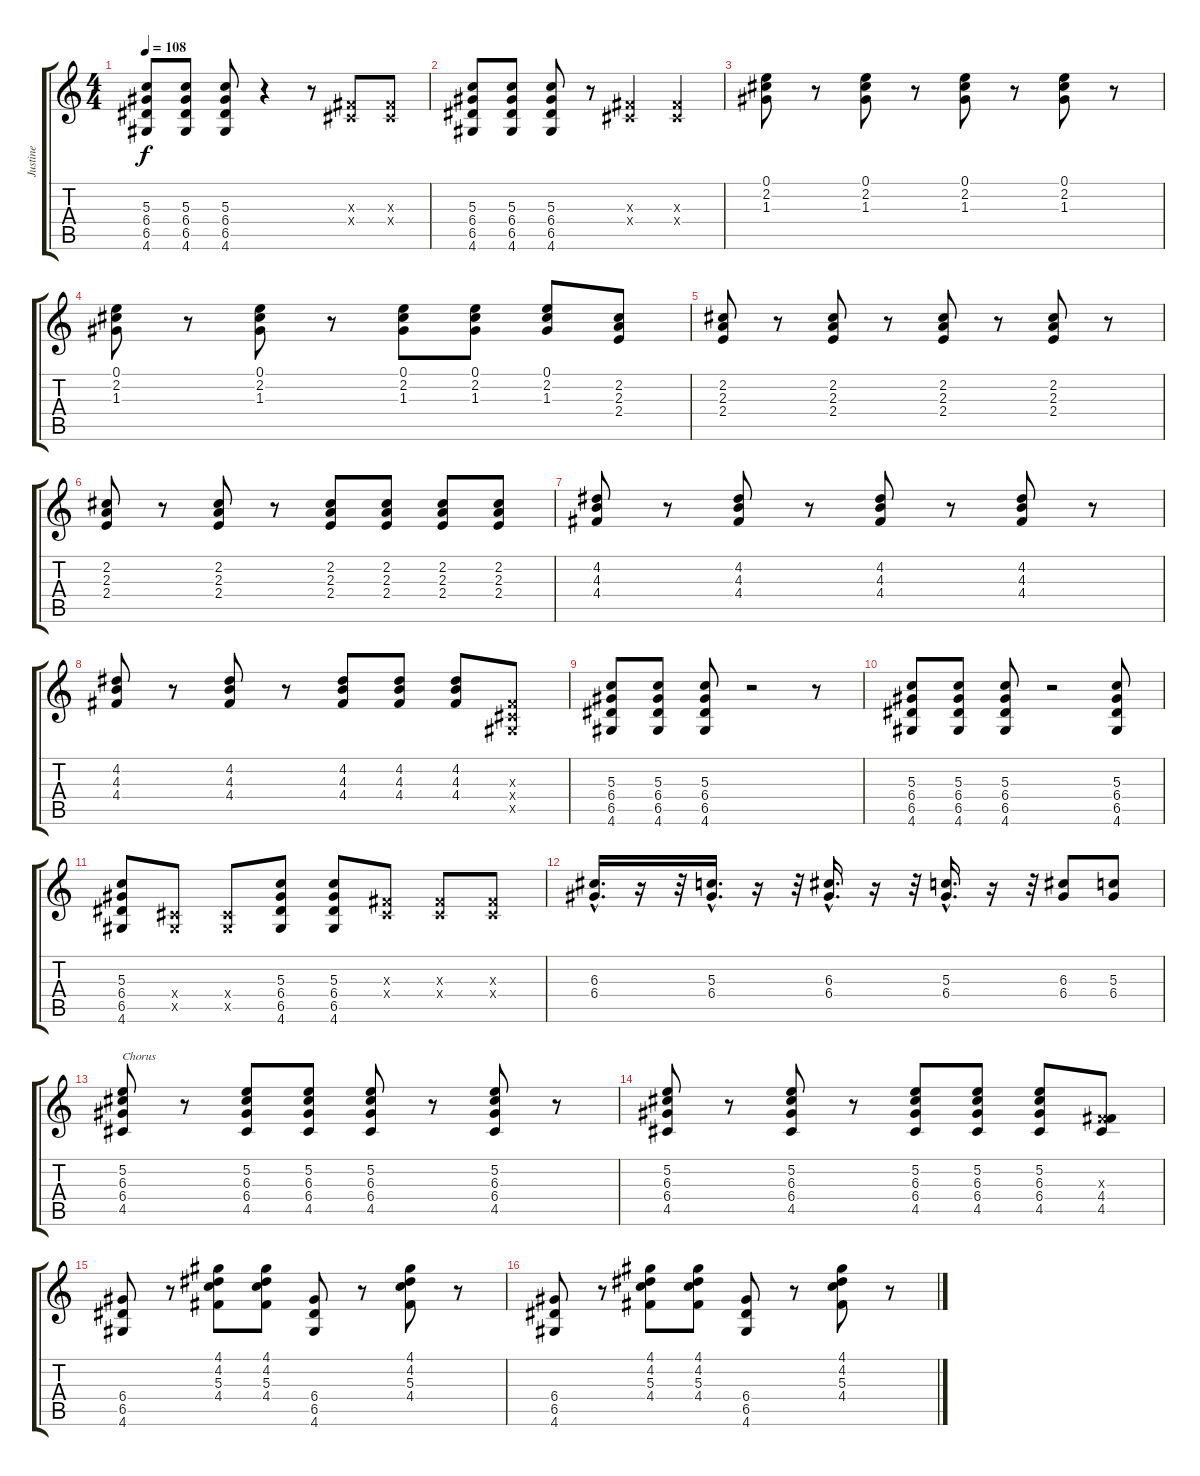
\track ("Justine" "Justine") {instrument distortionguitar}
\staff {score tabs}
\tuning (E4 B3 G3 D3 A2 E2) {hide}
\ts (4 4)
\tempo 108
\clef g2
\ks c
(5.3 6.4 6.5 4.6).8{dy f} (5.3 6.4 6.5 4.6).8 (5.3 6.4 6.5 4.6).8 r.4 r.8 (-1.3{x} -1.4{x}).8 (-1.3{x} -1.4{x}).8 |
(5.3 6.4 6.5 4.6).8 (5.3 6.4 6.5 4.6).8 (5.3 6.4 6.5 4.6).8 r.8 (-1.3{x} -1.4{x}).4 (-1.3{x} -1.4{x}).4 |
(0.1 2.2 1.3).8 r.8 (0.1 2.2 1.3).8 r.8 (0.1 2.2 1.3).8 r.8 (0.1 2.2 1.3).8 r.8 |
(0.1 2.2 1.3).8 r.8 (0.1 2.2 1.3).8 r.8 (0.1 2.2 1.3).8 (0.1 2.2 1.3).8 (0.1 2.2 1.3).8 (2.2 2.3 2.4).8 |
(2.2 2.3 2.4).8 r.8 (2.2 2.3 2.4).8 r.8 (2.2 2.3 2.4).8 r.8 (2.2 2.3 2.4).8 r.8 |
(2.2 2.3 2.4).8 r.8 (2.2 2.3 2.4).8 r.8 (2.2 2.3 2.4).8 (2.2 2.3 2.4).8 (2.2 2.3 2.4).8 (2.2 2.3 2.4).8 |
(4.2 4.3 4.4).8 r.8 (4.2 4.3 4.4).8 r.8 (4.2 4.3 4.4).8 r.8 (4.2 4.3 4.4).8 r.8 |
(4.2 4.3 4.4).8 r.8 (4.2 4.3 4.4).8 r.8 (4.2 4.3 4.4).8 (4.2 4.3 4.4).8 (4.2 4.3 4.4).8 (-1.3{x} -1.4{x} -1.5{x}).8 |
(5.3 6.4 6.5 4.6).8 (5.3 6.4 6.5 4.6).8 (5.3 6.4 6.5 4.6).8 r.2 r.8 |
(5.3 6.4 6.5 4.6).8 (5.3 6.4 6.5 4.6).8 (5.3 6.4 6.5 4.6).8 r.2 (5.3 6.4 6.5 4.6).8 |
(5.3 6.4 6.5 4.6).8 (-1.4{x} -1.5{x}).8 (-1.4{x} -1.5{x}).8 (5.3 6.4 6.5 4.6).8 (5.3 6.4 6.5 4.6).8 (-1.3{x} -1.4{x}).8 (-1.3{x} -1.4{x}).8 (-1.3{x} -1.4{x}).8 |
(6.3{hac} 6.4{hac}).16{d} r.16 r.32 (5.3{hac} 6.4{hac}).16{d} r.16 r.32 (6.3{hac} 6.4{hac}).16{d} r.16 r.32 (5.3{hac} 6.4{hac}).16{d} r.16 r.32 (6.3 6.4).8 (5.3 6.4).8 |
(5.2 6.3 6.4 4.5).8{txt "Chorus"} r.8 (5.2 6.3 6.4 4.5).8 (5.2 6.3 6.4 4.5).8 (5.2 6.3 6.4 4.5).8 r.8 (5.2 6.3 6.4 4.5).8 r.8 |
(5.2 6.3 6.4 4.5).8 r.8 (5.2 6.3 6.4 4.5).8 r.8 (5.2 6.3 6.4 4.5).8 (5.2 6.3 6.4 4.5).8 (5.2 6.3 6.4 4.5).8 (-1.3{x} 4.4 4.5).8 |
(6.4 6.5 4.6).8 r.8 (4.1 4.2 5.3 4.4).8 (4.1 4.2 5.3 4.4).8 (6.4 6.5 4.6).8 r.8 (4.1 4.2 5.3 4.4).8 r.8 |
(6.4 6.5 4.6).8 r.8 (4.1 4.2 5.3 4.4).8 (4.1 4.2 5.3 4.4).8 (6.4 6.5 4.6).8 r.8 (4.1 4.2 5.3 4.4).8 r.8
